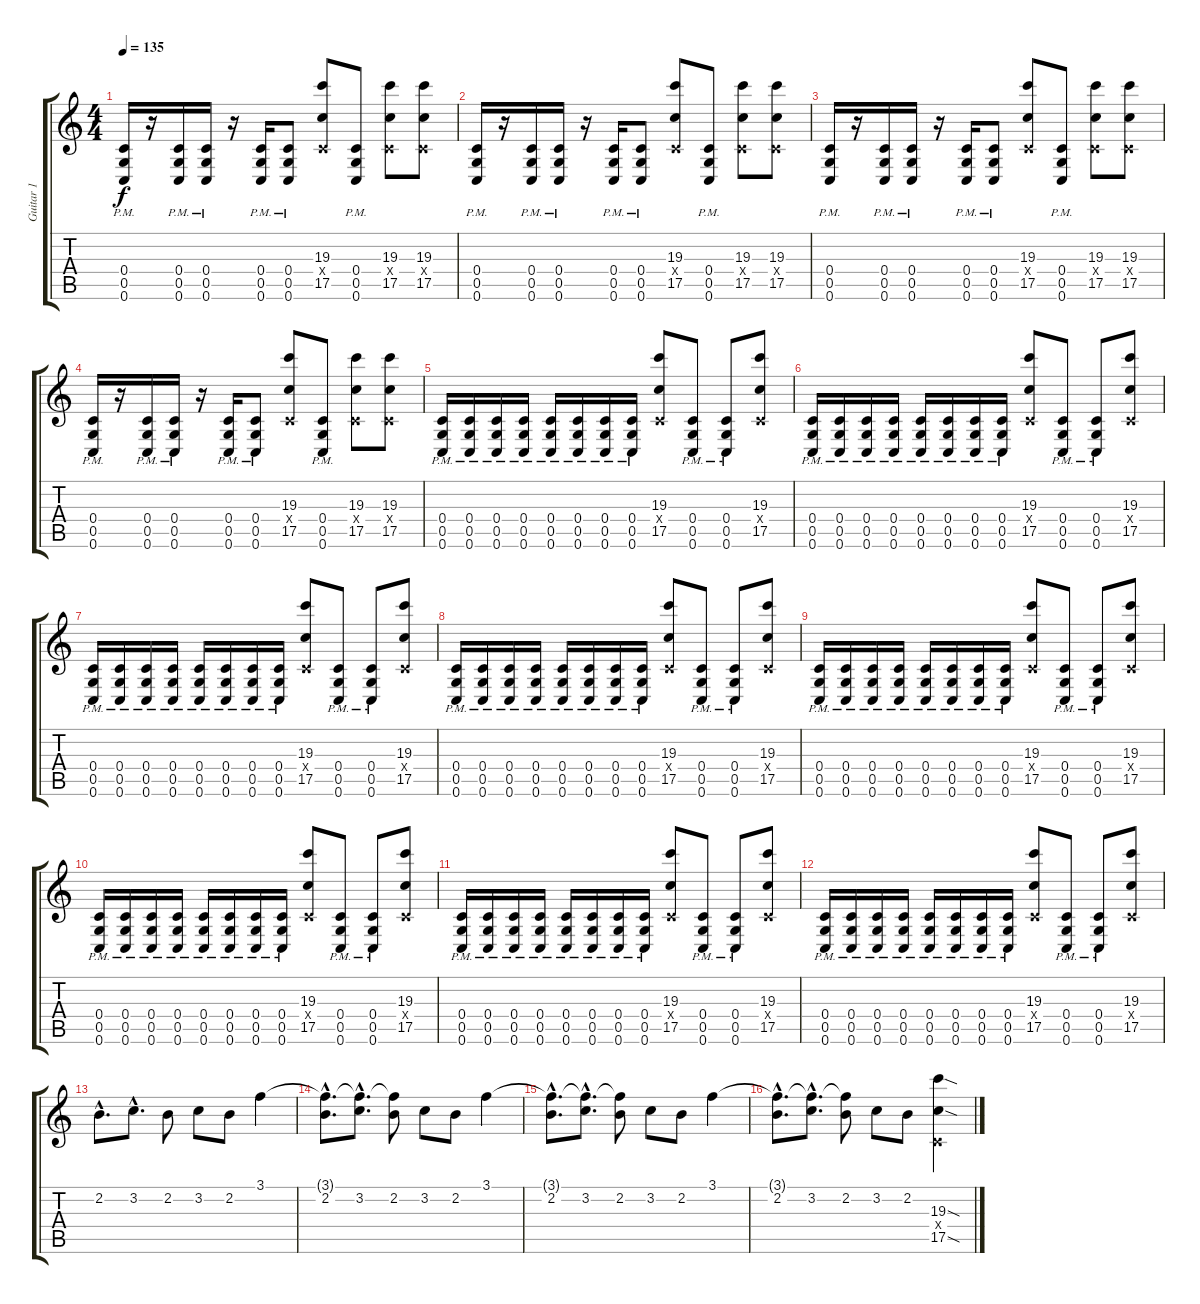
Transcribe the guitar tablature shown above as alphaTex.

\track ("Guitar 1" "Guitar 1") {instrument distortionguitar}
\staff {score tabs}
\tuning (D4 A3 F3 C3 G2 C2) {hide}
\ts (4 4)
\tempo 135
\clef g2
\ks c
(0.4{pm} 0.5{pm} 0.6{pm}).16{dy f} r.16 (0.4{pm} 0.5{pm} 0.6{pm}).16 (0.4{pm} 0.5{pm} 0.6{pm}).16 r.16 (0.4{pm} 0.5{pm} 0.6{pm}).16 (0.4{pm} 0.5{pm} 0.6{pm}).8 (19.3 0.4{x} 17.5).8 (0.4{pm} 0.5{pm} 0.6{pm}).8 (19.3 0.4{x} 17.5).8 (19.3 0.4{x} 17.5).8 |
(0.4{pm} 0.5{pm} 0.6{pm}).16 r.16 (0.4{pm} 0.5{pm} 0.6{pm}).16 (0.4{pm} 0.5{pm} 0.6{pm}).16 r.16 (0.4{pm} 0.5{pm} 0.6{pm}).16 (0.4{pm} 0.5{pm} 0.6{pm}).8 (19.3 0.4{x} 17.5).8 (0.4{pm} 0.5{pm} 0.6{pm}).8 (19.3 0.4{x} 17.5).8 (19.3 0.4{x} 17.5).8 |
(0.4{pm} 0.5{pm} 0.6{pm}).16 r.16 (0.4{pm} 0.5{pm} 0.6{pm}).16 (0.4{pm} 0.5{pm} 0.6{pm}).16 r.16 (0.4{pm} 0.5{pm} 0.6{pm}).16 (0.4{pm} 0.5{pm} 0.6{pm}).8 (19.3 0.4{x} 17.5).8 (0.4{pm} 0.5{pm} 0.6{pm}).8 (19.3 0.4{x} 17.5).8 (19.3 0.4{x} 17.5).8 |
(0.4{pm} 0.5{pm} 0.6{pm}).16 r.16 (0.4{pm} 0.5{pm} 0.6{pm}).16 (0.4{pm} 0.5{pm} 0.6{pm}).16 r.16 (0.4{pm} 0.5{pm} 0.6{pm}).16 (0.4{pm} 0.5{pm} 0.6{pm}).8 (19.3 0.4{x} 17.5).8 (0.4{pm} 0.5{pm} 0.6{pm}).8 (19.3 0.4{x} 17.5).8 (19.3 0.4{x} 17.5).8 |
(0.4{pm} 0.5{pm} 0.6{pm}).16 (0.4{pm} 0.5{pm} 0.6{pm}).16 (0.4{pm} 0.5{pm} 0.6{pm}).16 (0.4{pm} 0.5{pm} 0.6{pm}).16 (0.4{pm} 0.5{pm} 0.6{pm}).16 (0.4{pm} 0.5{pm} 0.6{pm}).16 (0.4{pm} 0.5{pm} 0.6{pm}).16 (0.4{pm} 0.5{pm} 0.6{pm}).16 (19.3 0.4{x} 17.5).8 (0.4{pm} 0.5{pm} 0.6{pm}).8 (0.4{pm} 0.5{pm} 0.6{pm}).8 (19.3 0.4{x} 17.5).8 |
(0.4{pm} 0.5{pm} 0.6{pm}).16 (0.4{pm} 0.5{pm} 0.6{pm}).16 (0.4{pm} 0.5{pm} 0.6{pm}).16 (0.4{pm} 0.5{pm} 0.6{pm}).16 (0.4{pm} 0.5{pm} 0.6{pm}).16 (0.4{pm} 0.5{pm} 0.6{pm}).16 (0.4{pm} 0.5{pm} 0.6{pm}).16 (0.4{pm} 0.5{pm} 0.6{pm}).16 (19.3 0.4{x} 17.5).8 (0.4{pm} 0.5{pm} 0.6{pm}).8 (0.4{pm} 0.5{pm} 0.6{pm}).8 (19.3 0.4{x} 17.5).8 |
(0.4{pm} 0.5{pm} 0.6{pm}).16 (0.4{pm} 0.5{pm} 0.6{pm}).16 (0.4{pm} 0.5{pm} 0.6{pm}).16 (0.4{pm} 0.5{pm} 0.6{pm}).16 (0.4{pm} 0.5{pm} 0.6{pm}).16 (0.4{pm} 0.5{pm} 0.6{pm}).16 (0.4{pm} 0.5{pm} 0.6{pm}).16 (0.4{pm} 0.5{pm} 0.6{pm}).16 (19.3 0.4{x} 17.5).8 (0.4{pm} 0.5{pm} 0.6{pm}).8 (0.4{pm} 0.5{pm} 0.6{pm}).8 (19.3 0.4{x} 17.5).8 |
(0.4{pm} 0.5{pm} 0.6{pm}).16 (0.4{pm} 0.5{pm} 0.6{pm}).16 (0.4{pm} 0.5{pm} 0.6{pm}).16 (0.4{pm} 0.5{pm} 0.6{pm}).16 (0.4{pm} 0.5{pm} 0.6{pm}).16 (0.4{pm} 0.5{pm} 0.6{pm}).16 (0.4{pm} 0.5{pm} 0.6{pm}).16 (0.4{pm} 0.5{pm} 0.6{pm}).16 (19.3 0.4{x} 17.5).8 (0.4{pm} 0.5{pm} 0.6{pm}).8 (0.4{pm} 0.5{pm} 0.6{pm}).8 (19.3 0.4{x} 17.5).8 |
(0.4{pm} 0.5{pm} 0.6{pm}).16 (0.4{pm} 0.5{pm} 0.6{pm}).16 (0.4{pm} 0.5{pm} 0.6{pm}).16 (0.4{pm} 0.5{pm} 0.6{pm}).16 (0.4{pm} 0.5{pm} 0.6{pm}).16 (0.4{pm} 0.5{pm} 0.6{pm}).16 (0.4{pm} 0.5{pm} 0.6{pm}).16 (0.4{pm} 0.5{pm} 0.6{pm}).16 (19.3 0.4{x} 17.5).8 (0.4{pm} 0.5{pm} 0.6{pm}).8 (0.4{pm} 0.5{pm} 0.6{pm}).8 (19.3 0.4{x} 17.5).8 |
(0.4{pm} 0.5{pm} 0.6{pm}).16 (0.4{pm} 0.5{pm} 0.6{pm}).16 (0.4{pm} 0.5{pm} 0.6{pm}).16 (0.4{pm} 0.5{pm} 0.6{pm}).16 (0.4{pm} 0.5{pm} 0.6{pm}).16 (0.4{pm} 0.5{pm} 0.6{pm}).16 (0.4{pm} 0.5{pm} 0.6{pm}).16 (0.4{pm} 0.5{pm} 0.6{pm}).16 (19.3 0.4{x} 17.5).8 (0.4{pm} 0.5{pm} 0.6{pm}).8 (0.4{pm} 0.5{pm} 0.6{pm}).8 (19.3 0.4{x} 17.5).8 |
(0.4{pm} 0.5{pm} 0.6{pm}).16 (0.4{pm} 0.5{pm} 0.6{pm}).16 (0.4{pm} 0.5{pm} 0.6{pm}).16 (0.4{pm} 0.5{pm} 0.6{pm}).16 (0.4{pm} 0.5{pm} 0.6{pm}).16 (0.4{pm} 0.5{pm} 0.6{pm}).16 (0.4{pm} 0.5{pm} 0.6{pm}).16 (0.4{pm} 0.5{pm} 0.6{pm}).16 (19.3 0.4{x} 17.5).8 (0.4{pm} 0.5{pm} 0.6{pm}).8 (0.4{pm} 0.5{pm} 0.6{pm}).8 (19.3 0.4{x} 17.5).8 |
(0.4{pm} 0.5{pm} 0.6{pm}).16 (0.4{pm} 0.5{pm} 0.6{pm}).16 (0.4{pm} 0.5{pm} 0.6{pm}).16 (0.4{pm} 0.5{pm} 0.6{pm}).16 (0.4{pm} 0.5{pm} 0.6{pm}).16 (0.4{pm} 0.5{pm} 0.6{pm}).16 (0.4{pm} 0.5{pm} 0.6{pm}).16 (0.4{pm} 0.5{pm} 0.6{pm}).16 (19.3 0.4{x} 17.5).8 (0.4{pm} 0.5{pm} 0.6{pm}).8 (0.4{pm} 0.5{pm} 0.6{pm}).8 (19.3 0.4{x} 17.5).8 |
2.2{hac}.8{d} 3.2{hac}.8{d} 2.2.8 3.2.8 2.2.8 3.1.4 |
(3.1{hac t} 2.2{hac}).8{d} (3.1{hac t} 3.2{hac}).8{d} (3.1{t} 2.2).8 3.2.8 2.2.8 3.1.4 |
(3.1{hac t} 2.2{hac}).8{d} (3.1{hac t} 3.2{hac}).8{d} (3.1{t} 2.2).8 3.2.8 2.2.8 3.1.4 |
(3.1{hac t} 2.2{hac}).8{d} (3.1{hac t} 3.2{hac}).8{d} (3.1{t} 2.2).8 3.2.8 2.2.8 (19.3{sod} 0.4{x} 17.5{sod}).4
